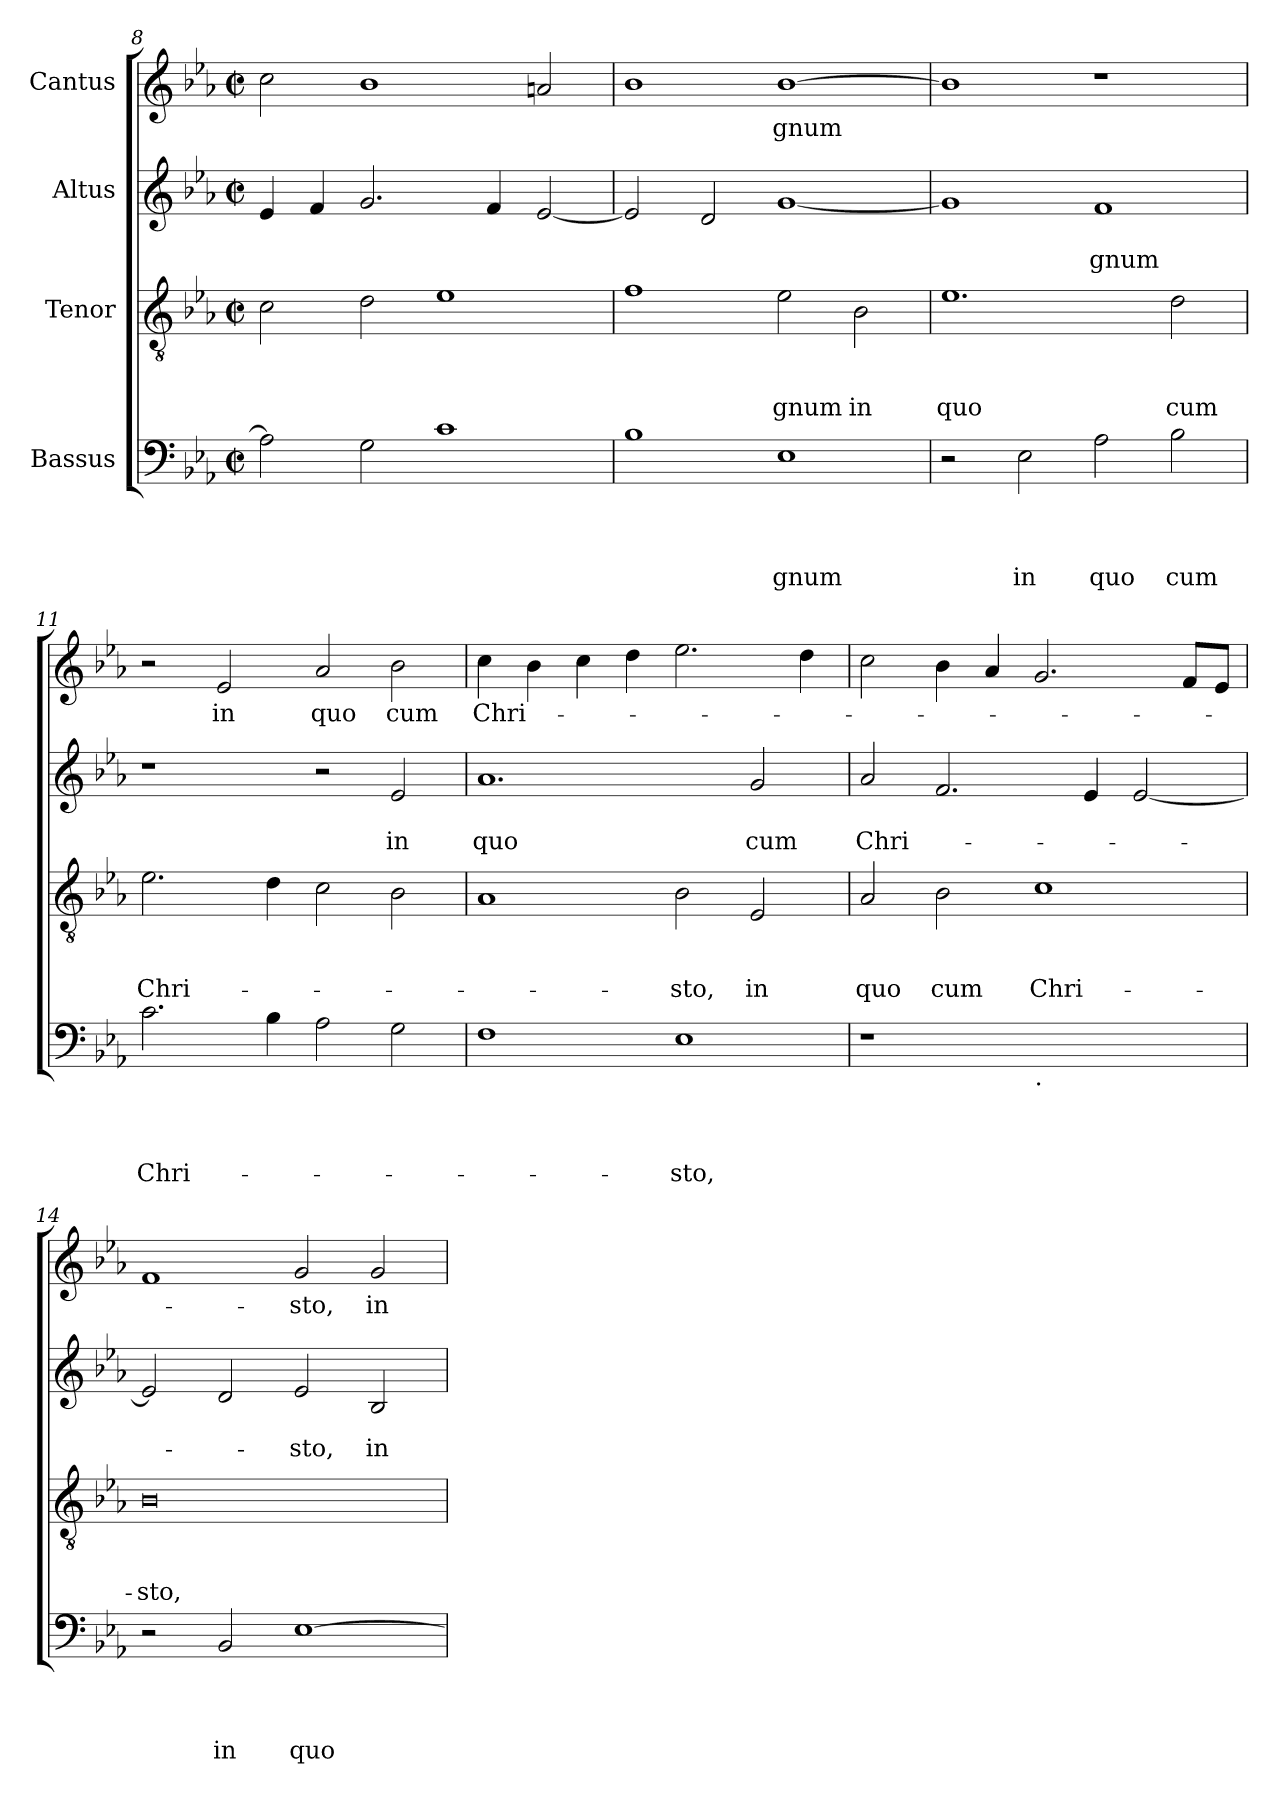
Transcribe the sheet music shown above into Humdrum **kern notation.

**kern	**text	**text	**text	**text	**kern	**text	**text	**text	**kern	**text	**text	**kern	**text
*part4	*part4	*part4	*part4	*part4	*part3	*part3	*part3	*part3	*part2	*part2	*part2	*part1	*part1
*staff4	*staff4	*staff4	*staff4	*staff4	*staff3	*staff3	*staff3	*staff3	*staff2	*staff2	*staff2	*staff1	*staff1
*I"Bassus	*	*	*	*	*I"Tenor	*	*	*	*I"Altus	*	*	*I"Cantus	*
*clefF4	*	*	*	*	*clefGv2	*	*	*	*clefG2	*	*	*clefG2	*
*k[b-e-a-]	*	*	*	*	*k[b-e-a-]	*	*	*	*k[b-e-a-]	*	*	*k[b-e-a-]	*
*E-:	*	*	*	*	*E-:	*	*	*	*E-:	*	*	*E-:	*
*M2/2	*	*	*	*	*M2/2	*	*	*	*M2/2	*	*	*M2/2	*
*met(c|)	*	*	*	*	*met(c|)	*	*	*	*met(c|)	*	*	*met(c|)	*
=8	=8	=8	=8	=8	=8	=8	=8	=8	=8	=8	=8	=8	=8
2A-\]	.	.	.	.	2c\	.	.	.	4e-/	.	.	2cc\	.
.	.	.	.	.	.	.	.	.	4f/	.	.	.	.
2G\	.	.	.	.	2d\	.	.	.	2.g/	.	.	1b-	.
1c	.	.	.	.	1e-	.	.	.	.	.	.	.	.
.	.	.	.	.	.	.	.	.	4f/	.	.	.	.
.	.	.	.	.	.	.	.	.	[<2e-/	.	.	2an/	.
=9	=9	=9	=9	=9	=9	=9	=9	=9	=9	=9	=9	=9	=9
1B-	.	.	.	.	1f	.	.	.	2e-/]	.	.	1b-	.
.	.	.	.	.	.	.	.	.	2d/	.	.	.	.
!	!	!	!	!LO:LY:b	!	!	!	!LO:LY:b	!	!	!	!	!LO:LY:b
1E-	.	.	.	-gnum	2e-\	.	.	-gnum	[<1g	.	.	[>1b-	-gnum
!	!	!	!	!	!	!	!	!LO:LY:b	!	!	!	!	!
.	.	.	.	.	2B-\	.	.	in	.	.	.	.	.
=10	=10	=10	=10	=10	=10	=10	=10	=10	=10	=10	=10	=10	=10
!	!	!	!	!	!	!	!	!LO:LY:b	!	!	!	!	!
2r	.	.	.	.	1.e-	.	.	quo	1g]	.	.	1b-]	.
!	!	!	!	!LO:LY:b	!	!	!	!	!	!	!	!	!
2E-\	.	.	.	in	.	.	.	.	.	.	.	.	.
!	!	!	!	!LO:LY:b	!	!	!	!	!	!	!LO:LY:b	!	!
2A-\	.	.	.	quo	.	.	.	.	1f	.	-gnum	1r	.
!	!	!	!	!LO:LY:b	!	!	!	!LO:LY:b	!	!	!	!	!
2B-\	.	.	.	cum	2d\	.	.	cum	.	.	.	.	.
!!LO:PB:g=z
=11	=11	=11	=11	=11	=11	=11	=11	=11	=11	=11	=11	=11	=11
!	!	!	!	!LO:LY:b	!	!	!	!LO:LY:b	!	!	!	!	!
2.c\	.	.	.	Chri-	2.e-\	.	.	Chri-	1r	.	.	2r	.
!	!	!	!	!	!	!	!	!	!	!	!	!	!LO:LY:b
.	.	.	.	.	.	.	.	.	.	.	.	2e-/	in
4B-\	.	.	.	.	4d\	.	.	.	.	.	.	.	.
!	!	!	!	!	!	!	!	!	!	!	!	!	!LO:LY:b
2A-\	.	.	.	.	2c\	.	.	.	2r	.	.	2a-/	quo
!	!	!	!	!	!	!	!	!	!	!	!LO:LY:b	!	!LO:LY:b
2G\	.	.	.	.	2B-\	.	.	.	2e-/	.	in	2b-\	cum
=12	=12	=12	=12	=12	=12	=12	=12	=12	=12	=12	=12	=12	=12
!	!	!	!	!	!	!	!	!	!	!	!LO:LY:b	!	!LO:LY:b
1F	.	.	.	.	1A-	.	.	.	1.a-	.	quo	4cc\	Chri-
.	.	.	.	.	.	.	.	.	.	.	.	4b-\	.
.	.	.	.	.	.	.	.	.	.	.	.	4cc\	.
.	.	.	.	.	.	.	.	.	.	.	.	4dd\	.
!	!	!	!	!LO:LY:b	!	!	!	!LO:LY:b	!	!	!	!	!
1E-	.	.	.	-sto,	2B-\	.	.	-sto,	.	.	.	2.ee-\	.
!	!	!	!	!	!	!	!	!LO:LY:b	!	!	!LO:LY:b	!	!
.	.	.	.	.	2E-/	.	.	in	2g/	.	cum	.	.
.	.	.	.	.	.	.	.	.	.	.	.	4dd\	.
=13	=13	=13	=13	=13	=13	=13	=13	=13	=13	=13	=13	=13	=13
!	!	!	!	!	!	!	!	!LO:LY:b	!	!	!LO:LY:b	!	!
1r	.	.	.	.	2A-/	.	.	quo	2a-/	.	Chri-	2cc\	.
!	!	!	!	!	!	!	!	!LO:LY:b	!	!	!	!	!
.	.	.	.	.	2B-\	.	.	cum	2.f/	.	.	4b-\	.
.	.	.	.	.	.	.	.	.	.	.	.	4a-/	.
!LO:TX:b:t=.	!	!	!	!	!	!	!	!	!	!	!	!	!
!	!	!	!	!	!	!	!	!LO:LY:b	!	!	!	!	!
1ryy	.	.	.	.	1c	.	.	Chri-	.	.	.	2.g/	.
.	.	.	.	.	.	.	.	.	4e-/	.	.	.	.
.	.	.	.	.	.	.	.	.	[<2e-/	.	.	.	.
.	.	.	.	.	.	.	.	.	.	.	.	8f/L	.
.	.	.	.	.	.	.	.	.	.	.	.	8e-/J	.
=14	=14	=14	=14	=14	=14	=14	=14	=14	=14	=14	=14	=14	=14
!	!	!	!	!	!	!	!	!LO:LY:b	!	!	!	!	!
2r	.	.	.	.	0B-	.	.	-sto,	2e-/]	.	.	1f	.
!	!	!	!	!LO:LY:b	!	!	!	!	!	!	!	!	!
2BB-/	.	.	.	in	.	.	.	.	2d/	.	.	.	.
!	!	!	!	!LO:LY:b	!	!	!	!	!	!	!LO:LY:b	!	!LO:LY:b
[<1E-	.	.	.	quo	.	.	.	.	2e-/	.	-sto,	2g/	-sto,
!	!	!	!	!	!	!	!	!	!	!	!LO:LY:b	!	!LO:LY:b
.	.	.	.	.	.	.	.	.	2B-/	.	in	2g/	in
=	=	=	=	=	=	=	=	=	=	=	=	=	=
*-	*-	*-	*-	*-	*-	*-	*-	*-	*-	*-	*-	*-	*-
